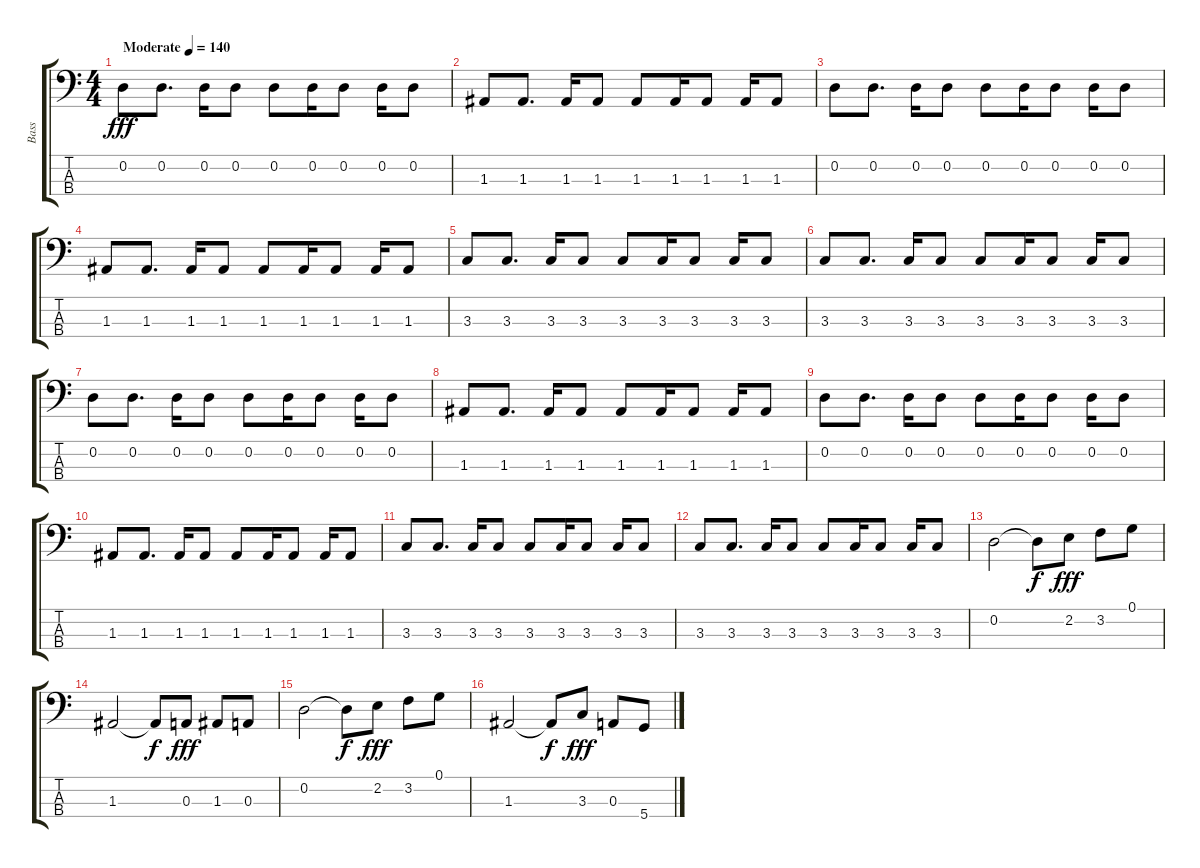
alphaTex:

\track ("Bass" "Bass") {instrument electricbassfinger}
\staff {score tabs}
\tuning (G2 D2 A1 D1) {hide}
\ts (4 4)
\tempo (140 "Moderate")
\clef f4
\ks c
0.2.8{dy fff instrument electricbassfinger} 0.2.8{d} 0.2.16 0.2.8 0.2.8 0.2.16 0.2.8 0.2.16 0.2.8 |
1.3.8 1.3.8{d} 1.3.16 1.3.8 1.3.8 1.3.16 1.3.8 1.3.16 1.3.8 |
0.2.8 0.2.8{d} 0.2.16 0.2.8 0.2.8 0.2.16 0.2.8 0.2.16 0.2.8 |
1.3.8 1.3.8{d} 1.3.16 1.3.8 1.3.8 1.3.16 1.3.8 1.3.16 1.3.8 |
3.3.8 3.3.8{d} 3.3.16 3.3.8 3.3.8 3.3.16 3.3.8 3.3.16 3.3.8 |
3.3.8 3.3.8{d} 3.3.16 3.3.8 3.3.8 3.3.16 3.3.8 3.3.16 3.3.8 |
0.2.8 0.2.8{d} 0.2.16 0.2.8 0.2.8 0.2.16 0.2.8 0.2.16 0.2.8 |
1.3.8 1.3.8{d} 1.3.16 1.3.8 1.3.8 1.3.16 1.3.8 1.3.16 1.3.8 |
0.2.8 0.2.8{d} 0.2.16 0.2.8 0.2.8 0.2.16 0.2.8 0.2.16 0.2.8 |
1.3.8 1.3.8{d} 1.3.16 1.3.8 1.3.8 1.3.16 1.3.8 1.3.16 1.3.8 |
3.3.8 3.3.8{d} 3.3.16 3.3.8 3.3.8 3.3.16 3.3.8 3.3.16 3.3.8 |
3.3.8 3.3.8{d} 3.3.16 3.3.8 3.3.8 3.3.16 3.3.8 3.3.16 3.3.8 |
0.2.2 0.2{t}.8{dy f} 2.2.8{dy fff} 3.2.8 0.1.8 |
1.3.2 1.3{t}.8{dy f} 0.3.8{dy fff} 1.3.8 0.3.8 |
0.2.2 0.2{t}.8{dy f} 2.2.8{dy fff} 3.2.8 0.1.8 |
1.3.2 1.3{t}.8{dy f} 3.3.8{dy fff} 0.3.8 5.4.8
